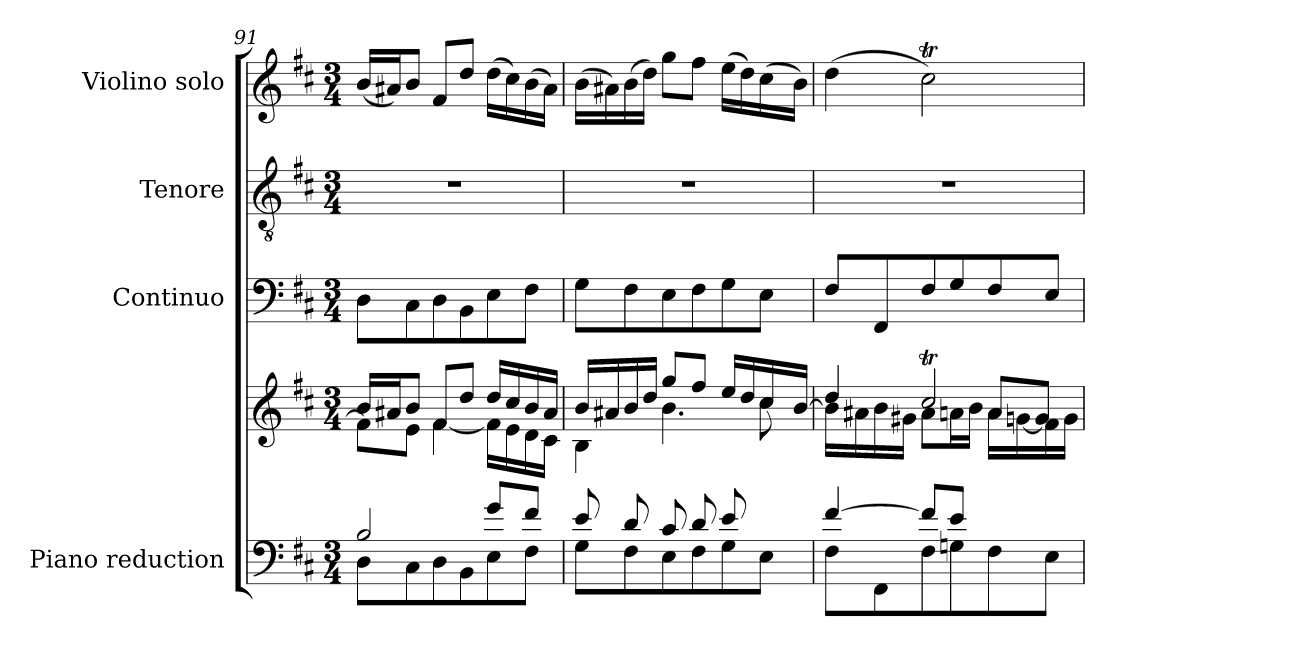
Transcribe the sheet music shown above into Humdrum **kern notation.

**kern	**kern	**kern	**kern	**kern
*part4	*part4	*part3	*part2	*part1
*staff5	*staff4	*staff3	*staff2	*staff1
*I"Piano reduction	*	*I"Continuo	*I"Tenore	*I"Violino solo
*I'Pno	*	*	*	*I'Vln
*clefF4	*clefG2	*clefF4	*clefGv2	*clefG2
*k[f#c#]	*k[f#c#]	*k[f#c#]	*k[f#c#]	*k[f#c#]
*M3/4	*M3/4	*M3/4	*M3/4	*M3/4
=91	=91	=91	=91	=91
*^	*^	*	*	*
2B/	8D\L	16b/LL	8f#\L]	8D\L	2.r	(<16b/LL
.	.	16a#X/J	.	.	.	16a#X/J)
.	8C#\	8b/J	8e\J	8C#\	.	8b/J
.	8D\	8f#/L	[4f#\	8D\	.	8f#/L
.	8BB\	8dd/J	.	8BB\	.	8dd/J
8g/L	8E\	16dd/LL	16f#\LL]	8E\	.	(>16dd\LL
.	.	16cc#/	16e\	.	.	16cc#\)
8f#/J	8F#\J	16b/	16d\	8F#\J	.	(>16b\
.	.	16a#/JJ	16c#\JJ	.	.	16a#\JJ)
=92	=92	=92	=92	=92	=92	=92
*	*	*	*^	*	*	*
8e/L	8G\L	16b/LL	4B\	8ryy	8G\L	2.r	(>16b\LL
.	.	16a#X/	.	.	.	.	16a#X\)
*	*	*	*v	*v	*	*	*
8d/	8F#\	16b/	.	8F#\	.	(>16b\
.	.	16dd/JJ	.	.	.	16dd\JJ)
8c#/	8E\	8gg/L	4.b\	8E\	.	8gg\L
8d/	8F#\	8ff#/J	.	8F#\	.	8ff#\J
8e/	8G\	16ee/LL	.	8G\	.	(>16ee\LL
.	.	16dd/	.	.	.	16dd\)
*	*	*	*^	*	*	*
8ryy	8E\J	16cc#/	8cc#\	8g\J	8E\J	.	(>16cc#\
.	.	[16b/JJ	.	.	.	.	16b\JJ)
=93	=93	=93	=93	=93	=93	=93	=93
[4f#/	8F#\L	4dd/	16b\LL]	2ryy	8F#/L	2.r	(>4dd\
.	.	.	16a#X\	.	.	.	.
.	8FF#\	.	16b\	.	8FF#/	.	.
.	.	.	16g#X\JJ	.	.	.	.
8f#/L]	8F#\	2cc#t/	8a#\L	.	8F#/	.	2cc#t\)
8e/J	8Gn\	.	16an\L	.	8G/	.	.
.	.	.	16b\JJ	.	.	.	.
4ryy	8F#\	.	16a\LL	8a/L	8F#/	.	.
.	.	.	[16gn\	.	.	.	.
.	8E\J	.	16f#\	8g/J]	8E/J	.	.
.	.	.	16g\JJ	.	.	.	.
*v	*v	*	*	*	*	*	*
*	*v	*v	*v	*	*	*
=	=	=	=	=
*-	*-	*-	*-	*-
